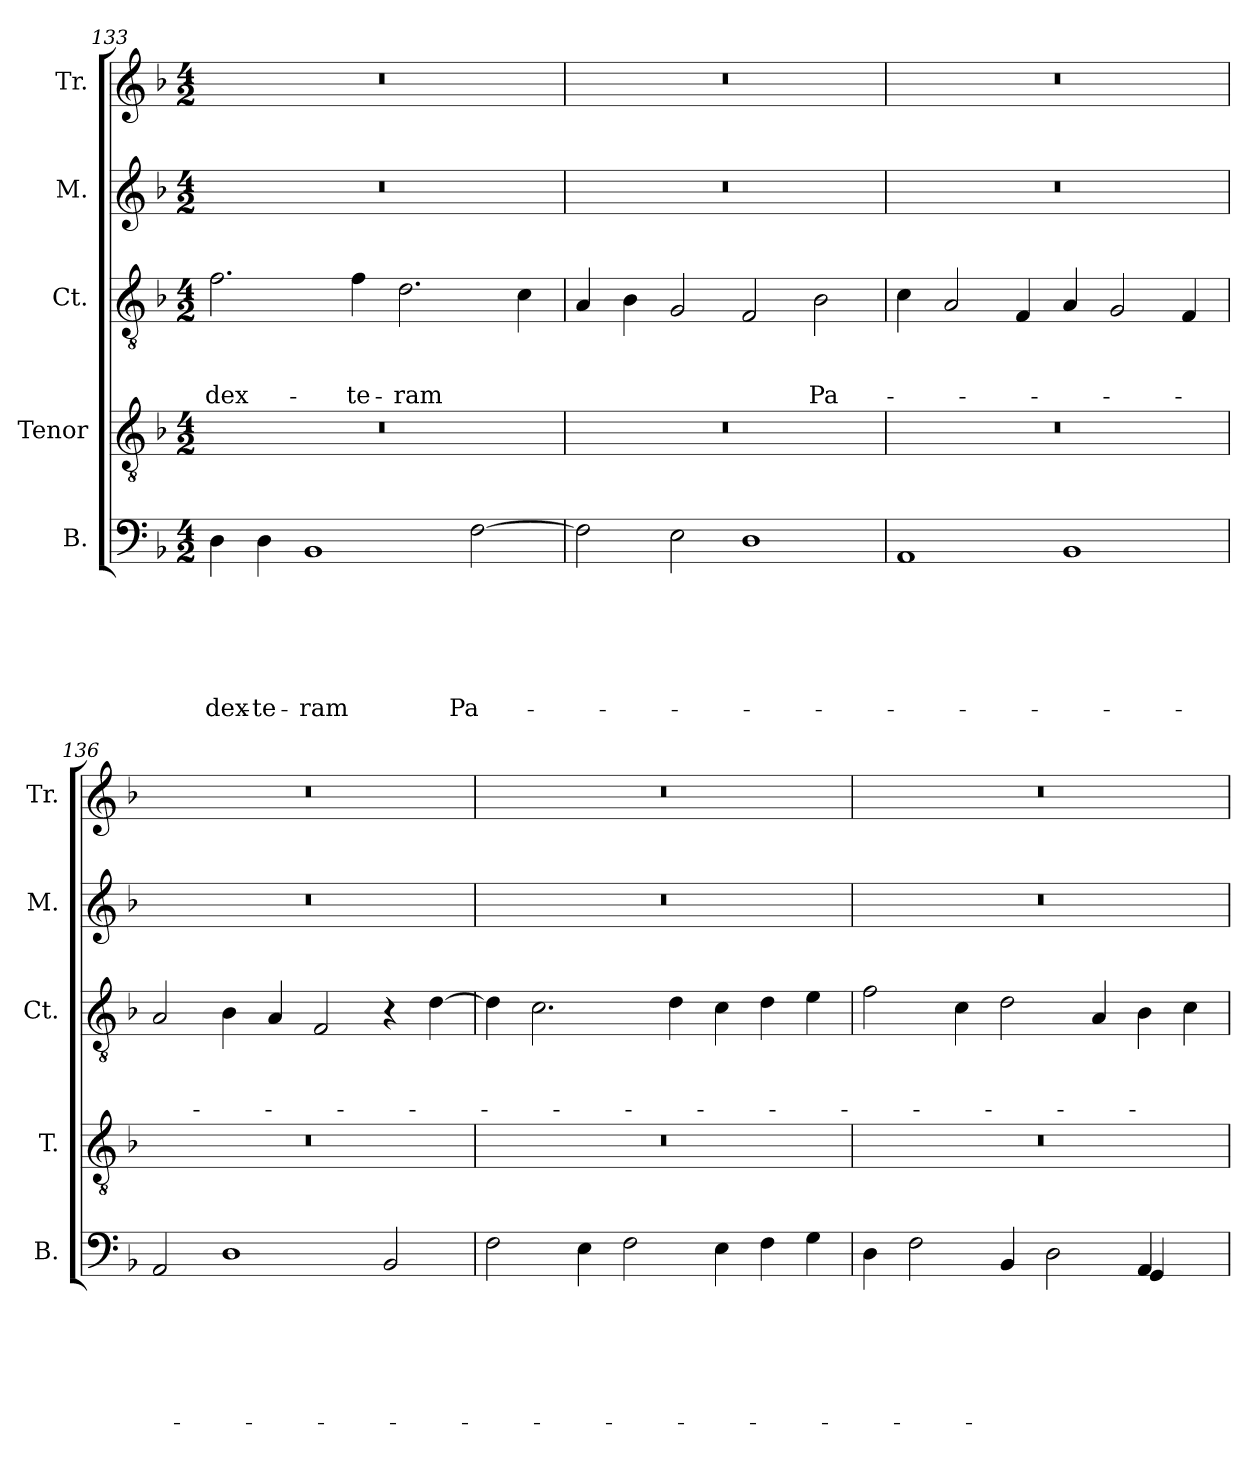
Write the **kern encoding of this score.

**kern	**text	**text	**text	**text	**text	**text	**kern	**kern	**text	**text	**text	**kern	**kern
*part5	*part5	*part5	*part5	*part5	*part5	*part5	*part4	*part3	*part3	*part3	*part3	*part2	*part1
*staff5	*staff5	*staff5	*staff5	*staff5	*staff5	*staff5	*staff4	*staff3	*staff3	*staff3	*staff3	*staff2	*staff1
*I"B.	*	*	*	*	*	*	*I"Tenor	*I"Ct.	*	*	*	*I"M.	*I"Tr.
*I'B.	*	*	*	*	*	*	*I'T.	*I'Ct.	*	*	*	*I'M.	*I'Tr.
*clefF4	*	*	*	*	*	*	*clefGv2	*clefGv2	*	*	*	*clefG2	*clefG2
*k[b-]	*	*	*	*	*	*	*k[b-]	*k[b-]	*	*	*	*k[b-]	*k[b-]
*F:	*	*	*	*	*	*	*F:	*F:	*	*	*	*F:	*F:
*M4/2	*	*	*	*	*	*	*M4/2	*M4/2	*	*	*	*M4/2	*M4/2
=133	=133	=133	=133	=133	=133	=133	=133	=133	=133	=133	=133	=133	=133
!	!	!	!	!	!	!LO:LY:b	!	!	!	!	!LO:LY:b	!	!
4D\	.	.	.	.	.	dex-	0r	2.f\	.	.	dex-	0r	0r
!	!	!	!	!	!	!LO:LY:b	!	!	!	!	!	!	!
4D\	.	.	.	.	.	-te-	.	.	.	.	.	.	.
!	!	!	!	!	!	!LO:LY:b:rj	!	!	!	!	!	!	!
1BB-	.	.	.	.	.	-ram	.	.	.	.	.	.	.
!	!	!	!	!	!	!	!	!	!	!	!LO:LY:b	!	!
.	.	.	.	.	.	.	.	4f\	.	.	-te-	.	.
!	!	!	!	!	!	!	!	!	!	!	!LO:LY:b	!	!
.	.	.	.	.	.	.	.	2.d\	.	.	-ram	.	.
!	!	!	!	!	!	!LO:LY:b	!	!	!	!	!	!	!
[>2F\	.	.	.	.	.	Pa-	.	.	.	.	.	.	.
.	.	.	.	.	.	.	.	4c\	.	.	.	.	.
=134	=134	=134	=134	=134	=134	=134	=134	=134	=134	=134	=134	=134	=134
2F\]	.	.	.	.	.	.	0r	4A/	.	.	.	0r	0r
.	.	.	.	.	.	.	.	4B-\	.	.	.	.	.
2E>\	.	.	.	.	.	.	.	2G/	.	.	.	.	.
1D	.	.	.	.	.	.	.	2F/	.	.	.	.	.
!	!	!	!	!	!	!	!	!	!	!	!LO:LY:b	!	!
.	.	.	.	.	.	.	.	2B-\	.	.	Pa-	.	.
=135	=135	=135	=135	=135	=135	=135	=135	=135	=135	=135	=135	=135	=135
1AA	.	.	.	.	.	.	0r	4c\	.	.	.	0r	0r
.	.	.	.	.	.	.	.	2A/	.	.	.	.	.
.	.	.	.	.	.	.	.	4F/	.	.	.	.	.
1BB-	.	.	.	.	.	.	.	4A/	.	.	.	.	.
.	.	.	.	.	.	.	.	2G/	.	.	.	.	.
.	.	.	.	.	.	.	.	4F/	.	.	.	.	.
!!LO:LB:g=z
=136	=136	=136	=136	=136	=136	=136	=136	=136	=136	=136	=136	=136	=136
2AA/	.	.	.	.	.	.	0r	2A/	.	.	.	0r	0r
1D	.	.	.	.	.	.	.	4B-\	.	.	.	.	.
.	.	.	.	.	.	.	.	4A/	.	.	.	.	.
.	.	.	.	.	.	.	.	2F/	.	.	.	.	.
2BB-/	.	.	.	.	.	.	.	4r	.	.	.	.	.
.	.	.	.	.	.	.	.	[>4d\	.	.	.	.	.
=137	=137	=137	=137	=137	=137	=137	=137	=137	=137	=137	=137	=137	=137
2F\	.	.	.	.	.	.	0r	4d\]	.	.	.	0r	0r
.	.	.	.	.	.	.	.	2.c\	.	.	.	.	.
4E\	.	.	.	.	.	.	.	.	.	.	.	.	.
2F\	.	.	.	.	.	.	.	.	.	.	.	.	.
.	.	.	.	.	.	.	.	4d\	.	.	.	.	.
4E\	.	.	.	.	.	.	.	4c\	.	.	.	.	.
4F\	.	.	.	.	.	.	.	4d\	.	.	.	.	.
4G\	.	.	.	.	.	.	.	4e\	.	.	.	.	.
=138	=138	=138	=138	=138	=138	=138	=138	=138	=138	=138	=138	=138	=138
*^	*	*	*	*	*	*	*	*	*	*	*	*	*
*	*^	*	*	*	*	*	*	*	*	*	*	*	*	*
4D\	1ryy	1.ryy	.	.	.	.	.	.	0r	2f\	.	.	.	0r	0r
2F\	.	.	.	.	.	.	.	.	.	.	.	.	.	.	.
.	.	.	.	.	.	.	.	.	.	4c\	.	.	.	.	.
4BB-/	.	.	.	.	.	.	.	.	.	2d\	.	.	.	.	.
4ryy	2D\	.	.	.	.	.	.	.	.	.	.	.	.	.	.
2.ryy	.	.	.	.	.	.	.	.	.	4A/	.	.	.	.	.
.	4AA/	4GG/	.	.	.	.	.	.	.	4B-\	.	.	.	.	.
.	4ryy	4ryy	.	.	.	.	.	.	.	4c\	.	.	.	.	.
*v	*v	*v	*	*	*	*	*	*	*	*	*	*	*	*	*
=	=	=	=	=	=	=	=	=	=	=	=	=	=
*-	*-	*-	*-	*-	*-	*-	*-	*-	*-	*-	*-	*-	*-
